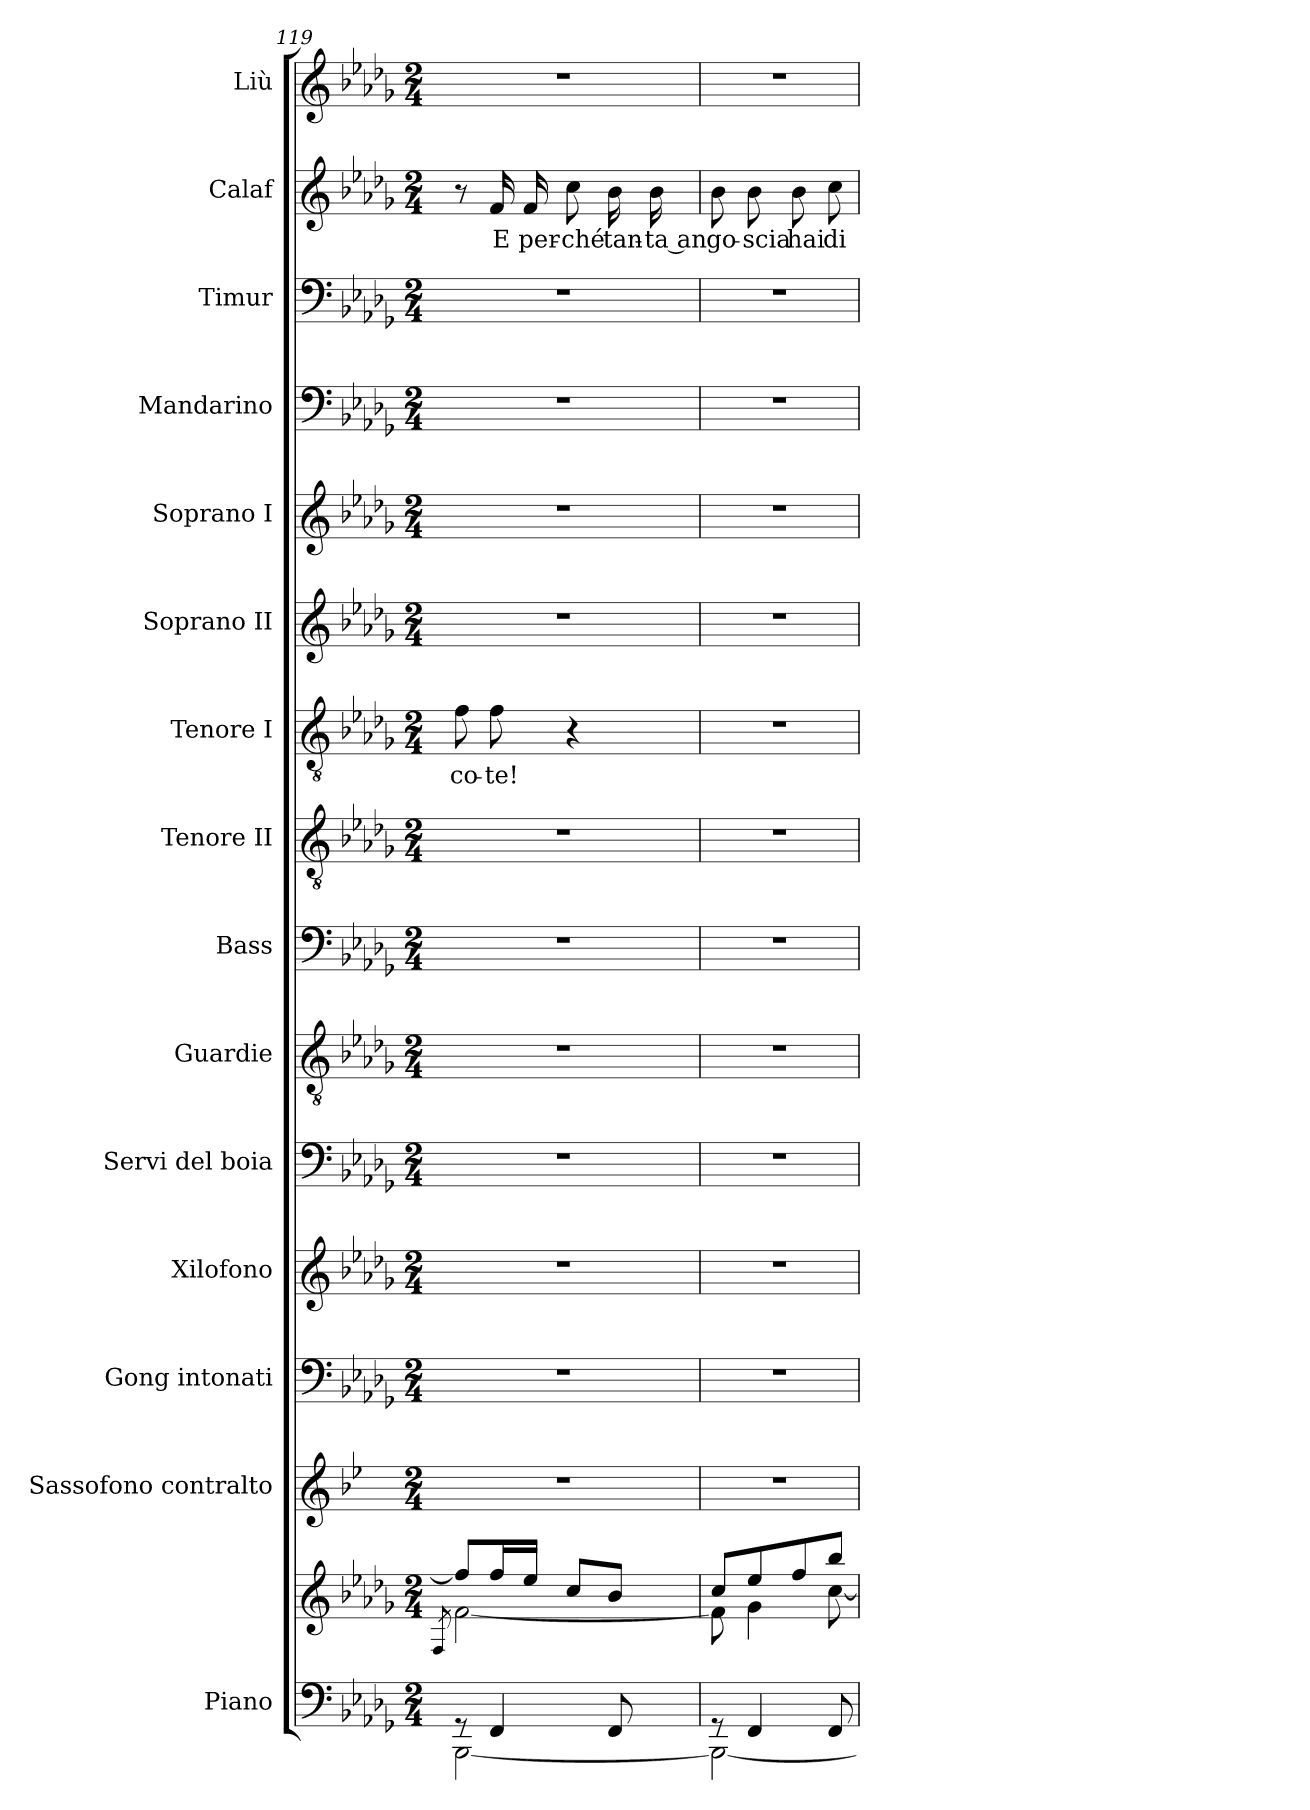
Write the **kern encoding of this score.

**kern	**kern	**kern	**kern	**kern	**kern	**kern	**kern	**kern	**kern	**text	**kern	**kern	**kern	**kern	**kern	**text	**kern
*part15	*part15	*part14	*part13	*part12	*part11	*part10	*part9	*part8	*part7	*part7	*part6	*part5	*part4	*part3	*part2	*part2	*part1
*staff16	*staff15	*staff14	*staff13	*staff12	*staff11	*staff10	*staff9	*staff8	*staff7	*staff7	*staff6	*staff5	*staff4	*staff3	*staff2	*staff2	*staff1
*I"Piano	*	*I"Sassofono contralto	*I"Gong intonati	*I"Xilofono	*I"Servi del boia	*I"Guardie	*I"Bass	*I"Tenore II	*I"Tenore I	*	*I"Soprano II	*I"Soprano I	*I"Mandarino	*I"Timur	*I"Calaf	*	*I"Liù
*I'Pno.	*	*	*I'Gong int.	*I'Xil.	*I'Ser.B.	*I'G.	*I'B.	*I'T. II	*I'T. I	*	*I'S. II	*I'S. I	*I'M.	*I'T.	*I'C.	*	*I'L.
*clefF4	*clefG2	*clefG2	*clefF4	*clefG2	*clefF4	*clefGv2	*clefF4	*clefGv2	*clefGv2	*	*clefG2	*clefG2	*clefF4	*clefF4	*clefG2	*	*clefG2
*	*	*ITrd5c9	*	*ITrd-7c-12	*	*	*	*	*	*	*	*	*	*	*	*	*
*k[b-e-a-d-g-]	*k[b-e-a-d-g-]	*k[b-e-a-d-g-]	*k[b-e-a-d-g-]	*k[b-e-a-d-g-]	*k[b-e-a-d-g-]	*k[b-e-a-d-g-]	*k[b-e-a-d-g-]	*k[b-e-a-d-g-]	*k[b-e-a-d-g-]	*	*k[b-e-a-d-g-]	*k[b-e-a-d-g-]	*k[b-e-a-d-g-]	*k[b-e-a-d-g-]	*k[b-e-a-d-g-]	*	*k[b-e-a-d-g-]
*M2/4	*M2/4	*M2/4	*M2/4	*M2/4	*M2/4	*M2/4	*M2/4	*M2/4	*M2/4	*	*M2/4	*M2/4	*M2/4	*M2/4	*M2/4	*	*M2/4
=119	=119	=119	=119	=119	=119	=119	=119	=119	=119	=119	=119	=119	=119	=119	=119	=119	=119
*	*^	*	*	*	*	*	*	*	*	*	*	*	*	*	*	*	*
.	.	8qF/	.	.	.	.	.	.	.	.	.	.	.	.	.	.	.	.
*^	*	*	*	*	*	*	*	*	*	*	*	*	*	*	*	*	*	*
!	!	!	!	!	!	!	!	!	!	!	!	!LO:LY:b	!	!	!	!	!	!	!
8rGG	[2BBB-\	8ff/L]	[2f\	2r	2r	2r	2r	2r	2r	2r	8f\	co-	2r	2r	2r	2r	8r	.	2r
!	!	!	!	!	!	!	!	!	!	!	!	!LO:LY:b	!	!	!	!	!	!LO:LY:b	!
4FF/	.	16ff/L	.	.	.	.	.	.	.	.	8f\	-te!	.	.	.	.	16f/	E	.
!	!	!	!	!	!	!	!	!	!	!	!	!	!	!	!	!	!	!LO:LY:b	!
.	.	16ee-/JJ	.	.	.	.	.	.	.	.	.	.	.	.	.	.	16f/	per-	.
!	!	!	!	!	!	!	!	!	!	!	!	!	!	!	!	!	!	!LO:LY:b	!
.	.	8cc/L	.	.	.	.	.	.	.	.	4r	.	.	.	.	.	8cc\	-ché	.
!	!	!	!	!	!	!	!	!	!	!	!	!	!	!	!	!	!	!LO:LY:b	!
8FF/	.	8b-/J	.	.	.	.	.	.	.	.	.	.	.	.	.	.	16b-\	tan-	.
!	!	!	!	!	!	!	!	!	!	!	!	!	!	!	!	!	!	!LO:LY:b	!
.	.	.	.	.	.	.	.	.	.	.	.	.	.	.	.	.	16b-\	-ta an	.
=120	=120	=120	=120	=120	=120	=120	=120	=120	=120	=120	=120	=120	=120	=120	=120	=120	=120	=120	=120
!	!	!	!	!	!	!	!	!	!	!	!	!	!	!	!	!	!	!LO:LY:b	!
8rGG	2BBB-\_	8cc/L	8f\]	2r	2r	2r	2r	2r	2r	2r	2r	.	2r	2r	2r	2r	8b-\	-go-	2r
!	!	!	!	!	!	!	!	!	!	!	!	!	!	!	!	!	!	!LO:LY:b	!
4FF/	.	8ee-/	4g-\	.	.	.	.	.	.	.	.	.	.	.	.	.	8b-\	-scia	.
!	!	!	!	!	!	!	!	!	!	!	!	!	!	!	!	!	!	!LO:LY:b	!
.	.	8ff/	.	.	.	.	.	.	.	.	.	.	.	.	.	.	8b-\	hai	.
!	!	!	!	!	!	!	!	!	!	!	!	!	!	!	!	!	!	!LO:LY:b	!
8FF/	.	8bb-/J	[8cc\	.	.	.	.	.	.	.	.	.	.	.	.	.	8cc\	di-	.
*v	*v	*	*	*	*	*	*	*	*	*	*	*	*	*	*	*	*	*	*
*	*v	*v	*	*	*	*	*	*	*	*	*	*	*	*	*	*	*	*
=	=	=	=	=	=	=	=	=	=	=	=	=	=	=	=	=	=
*-	*-	*-	*-	*-	*-	*-	*-	*-	*-	*-	*-	*-	*-	*-	*-	*-	*-
